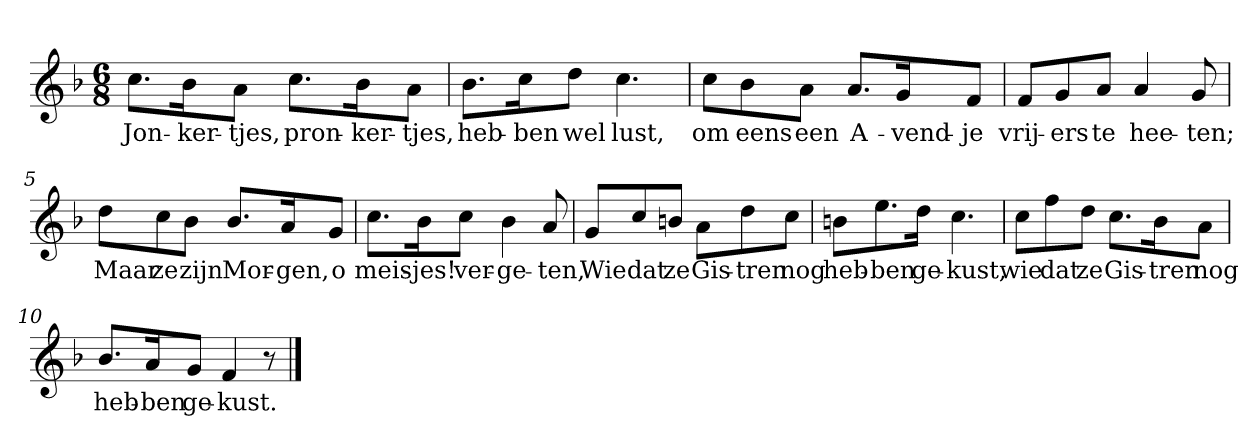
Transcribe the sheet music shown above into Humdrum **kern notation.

**kern	**text
*part1	*part1
*staff1	*staff1
*clefG2	*
*k[b-]	*
*F:	*
*M6/8	*
*MM120	*
=1	=1
8.cc\L	Jon-
16b-\K	-ker-
8a\J	-tjes,
8.cc\L	pron-
16b-\K	-ker-
8a\J	-tjes,
=2	=2
8.b-\L	heb-
16cc\K	-ben
8dd\J	wel
4.cc	lust,
=3	=3
8cc\L	om
8b-\	eens
8a\J	een
8.a/L	A-
16g/K	-vend-
8f/J	-je
=4	=4
8f/L	vrij-
8g/	-ers
8a/J	te
4a	hee-
8g	-ten;
=5	=5
8dd\L	Maar
8cc\	ze
8b-\J	zijn
8.b-/L	Mor-
16a/K	-gen,
8g/J	o
=6	=6
8.cc\L	meis-
16b-\K	-jes!
8cc\J	ver-
4b-	-ge-
8a	-ten,
=7	=7
8g/L	Wie
8cc/	dat
8bn/J	ze
8a\L	Gis-
8dd\	-tren
8cc\J	nog
=8	=8
8bn\L	heb-
8.ee\	-ben
16dd\Jk	ge-
4.cc	-kust,
=9	=9
8cc\L	wie
8ff\	dat
8dd\J	ze
8.cc\L	Gis-
16b-\K	-tren
8a\J	nog
=10	=10
8.b-/L	heb-
16a/K	-ben
8g/J	ge-
4f	-kust.
8r	.
==	==
*-	*-
